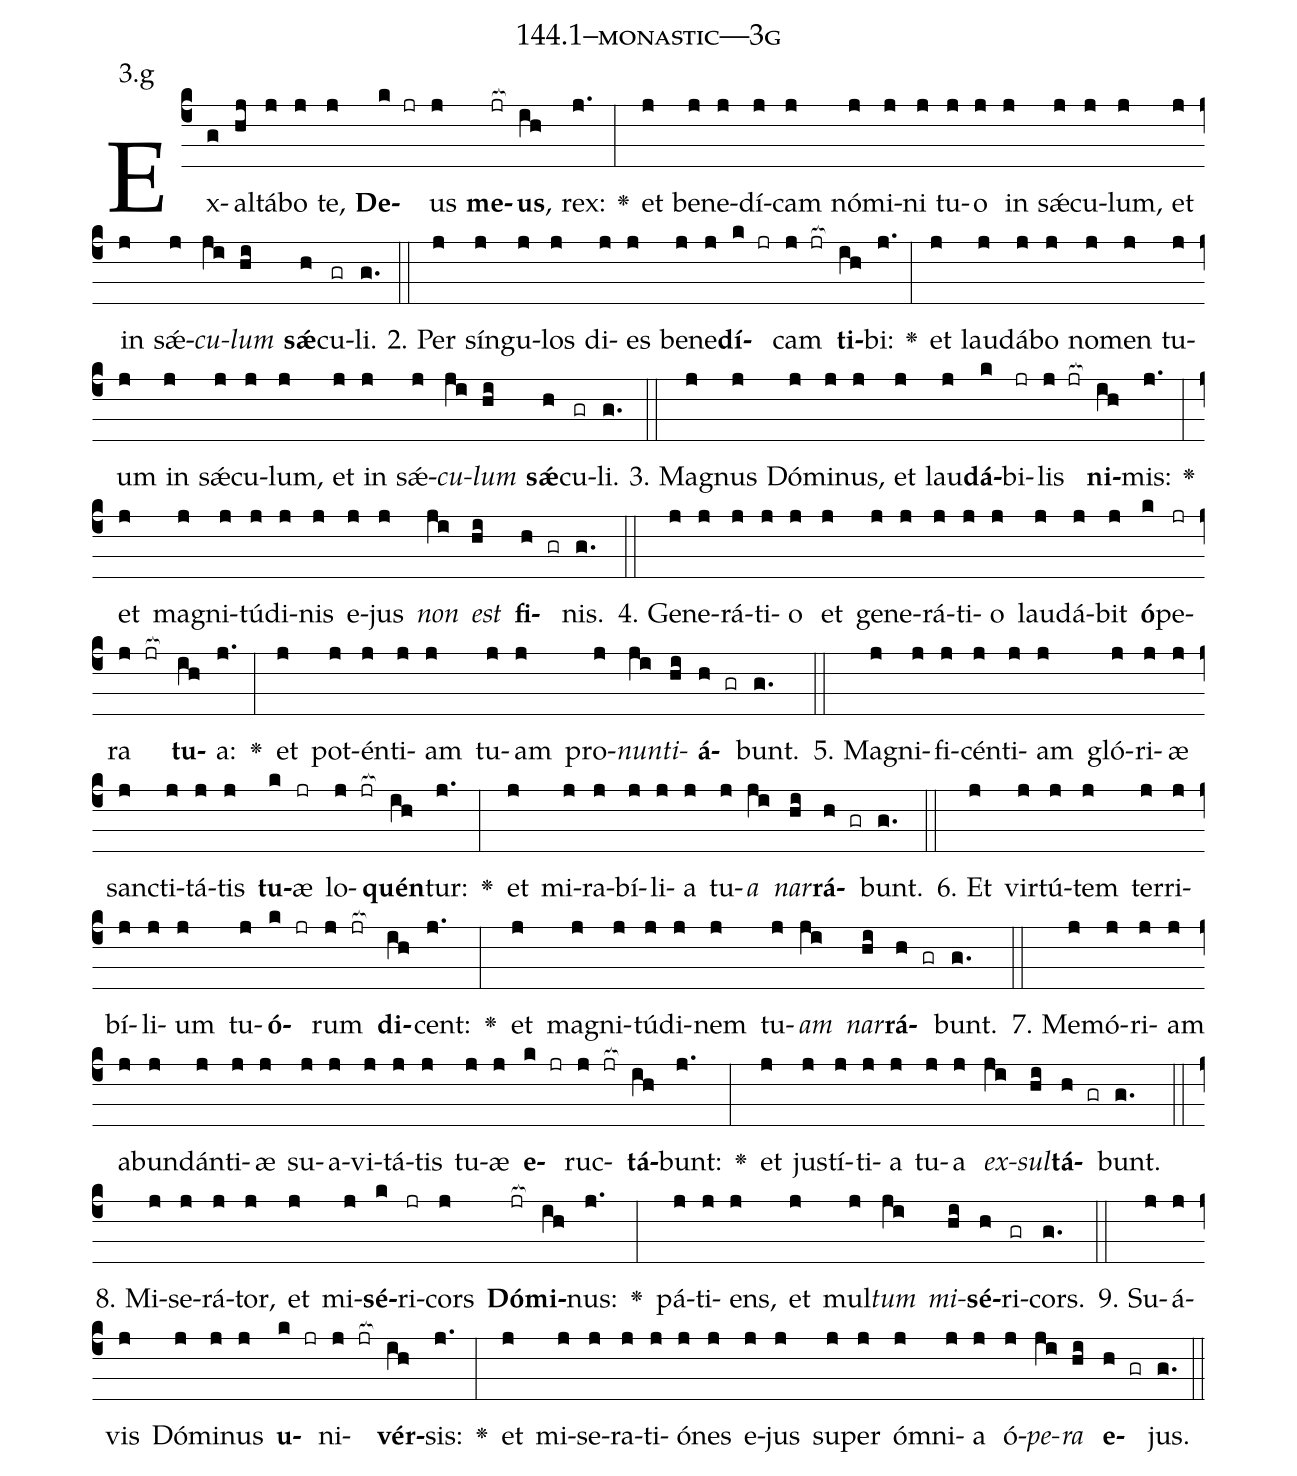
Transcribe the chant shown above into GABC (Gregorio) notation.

name: 144.1--monastic---3g;
annotation: 3.g;
%%
(c4)Ex(g)al(hj)tá(j)bo(j) te,(j) <b>De</b>(k jr)us(j) <b>me</b>(jr[ocb:1{])<b>us</b>,(ih[ocb:0}]) rex:(j.) <v>\greheightstar</v>(:) et(j) be(j)ne(j)dí(j)cam(j) nó(j)mi(j)ni(j) tu(j)o(j) in(j) sǽ(j)cu(j)lum,(j) et(j) in(j) sǽ(j)<i>cu</i>(ji)<i>lum</i>(hi) <b>sǽ</b>(h)cu(gr)li.(g.) (::)
2. Per(j) sín(j)gu(j)los(j) di(j)es(j) be(j)ne(j)<b>dí</b>(k jr)cam(j jr[ocb:1{]) <b>ti</b>(ih[ocb:0}])bi:(j.) <v>\greheightstar</v>(:) et(j) lau(j)dá(j)bo(j) no(j)men(j) tu(j)um(j) in(j) sǽ(j)cu(j)lum,(j) et(j) in(j) sǽ(j)<i>cu</i>(ji)<i>lum</i>(hi) <b>sǽ</b>(h)cu(gr)li.(g.) (::)
3. Ma(j)gnus(j) Dó(j)mi(j)nus,(j) et(j) lau(j)<b>dá</b>(k)bi(jr)lis(j jr[ocb:1{]) <b>ni</b>(ih[ocb:0}])mis:(j.) <v>\greheightstar</v>(:) et(j) ma(j)gni(j)tú(j)di(j)nis(j) e(j)jus(j) <i>non</i>(ji) <i>est</i>(hi) <b>fi</b>(h gr)nis.(g.) (::)
4. Ge(j)ne(j)rá(j)ti(j)o(j) et(j) ge(j)ne(j)rá(j)ti(j)o(j) lau(j)dá(j)bit(j) <b>ó</b>(k)pe(jr)ra(j jr[ocb:1{]) <b>tu</b>(ih[ocb:0}])a:(j.) <v>\greheightstar</v>(:) et(j) pot(j)én(j)ti(j)am(j) tu(j)am(j) pro(j)<i>nun</i>(ji)<i>ti</i>(hi)<b>á</b>(h gr)bunt.(g.) (::)
5. Ma(j)gni(j)fi(j)cén(j)ti(j)am(j) gló(j)ri(j)æ(j) sanc(j)ti(j)tá(j)tis(j) <b>tu</b>(k)æ(jr) lo(j jr[ocb:1{])<b>quén</b>(ih[ocb:0}])tur:(j.) <v>\greheightstar</v>(:) et(j) mi(j)ra(j)bí(j)li(j)a(j) tu(j)<i>a</i>(ji) <i>nar</i>(hi)<b>rá</b>(h gr)bunt.(g.) (::)
6. Et(j) vir(j)tú(j)tem(j) ter(j)ri(j)bí(j)li(j)um(j) tu(j)<b>ó</b>(k jr)rum(j jr[ocb:1{]) <b>di</b>(ih[ocb:0}])cent:(j.) <v>\greheightstar</v>(:) et(j) ma(j)gni(j)tú(j)di(j)nem(j) tu(j)<i>am</i>(ji) <i>nar</i>(hi)<b>rá</b>(h gr)bunt.(g.) (::)
7. Me(j)mó(j)ri(j)am(j) ab(j)un(j)dán(j)ti(j)æ(j) su(j)a(j)vi(j)tá(j)tis(j) tu(j)æ(j) <b>e</b>(k jr)ruc(j jr[ocb:1{])<b>tá</b>(ih[ocb:0}])bunt:(j.) <v>\greheightstar</v>(:) et(j) jus(j)tí(j)ti(j)a(j) tu(j)a(j) <i>ex</i>(ji)<i>sul</i>(hi)<b>tá</b>(h gr)bunt.(g.) (::)
8. Mi(j)se(j)rá(j)tor,(j) et(j) mi(j)<b>sé</b>(k)ri(jr)cors(j) <b>Dó</b>(jr[ocb:1{])<b>mi</b>(ih[ocb:0}])nus:(j.) <v>\greheightstar</v>(:) pá(j)ti(j)ens,(j) et(j) mul(j)<i>tum</i>(ji) <i>mi</i>(hi)<b>sé</b>(h)ri(gr)cors.(g.) (::)
9. Su(j)á(j)vis(j) Dó(j)mi(j)nus(j) <b>u</b>(k jr)ni(j jr[ocb:1{])<b>vér</b>(ih[ocb:0}])sis:(j.) <v>\greheightstar</v>(:) et(j) mi(j)se(j)ra(j)ti(j)ó(j)nes(j) e(j)jus(j) su(j)per(j) óm(j)ni(j)a(j) ó(j)<i>pe</i>(ji)<i>ra</i>(hi) <b>e</b>(h gr)jus.(g.) (::)
